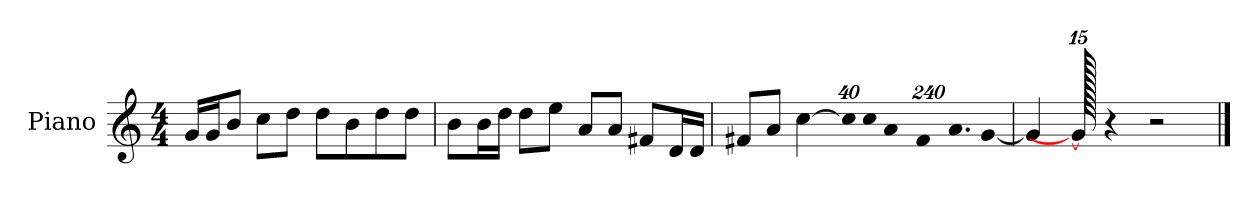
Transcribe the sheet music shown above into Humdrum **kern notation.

**kern
*part1
*staff1
*I"Piano
*I'P-no
*clefG2
*k[]
*M4/4
*MM90
=1
16g/LL
16g/J
8b/J
8cc\L
8dd\J
8dd\L
8b\
8dd\
8dd\J
=2
8b\L
16b\L
16dd\JJ
8dd\L
8ee\J
8a/L
8a/J
8f#X/L
16d/L
16d/JJ
=3
8f#X/L
8a/J
[4cc\
*Xbrackettup
!LO:N:vis=32
640%23cc/KLL]
!LO:N:vis=16
1920%137cc/
!LO:N:vis=32
640%23a/JK
!LO:N:vis=8
960%137f#/
!LO:N:vis=16.
960%103a/L
[384%41g/J
=4
4g/]
1920g/_
4r
2r
==
*-
